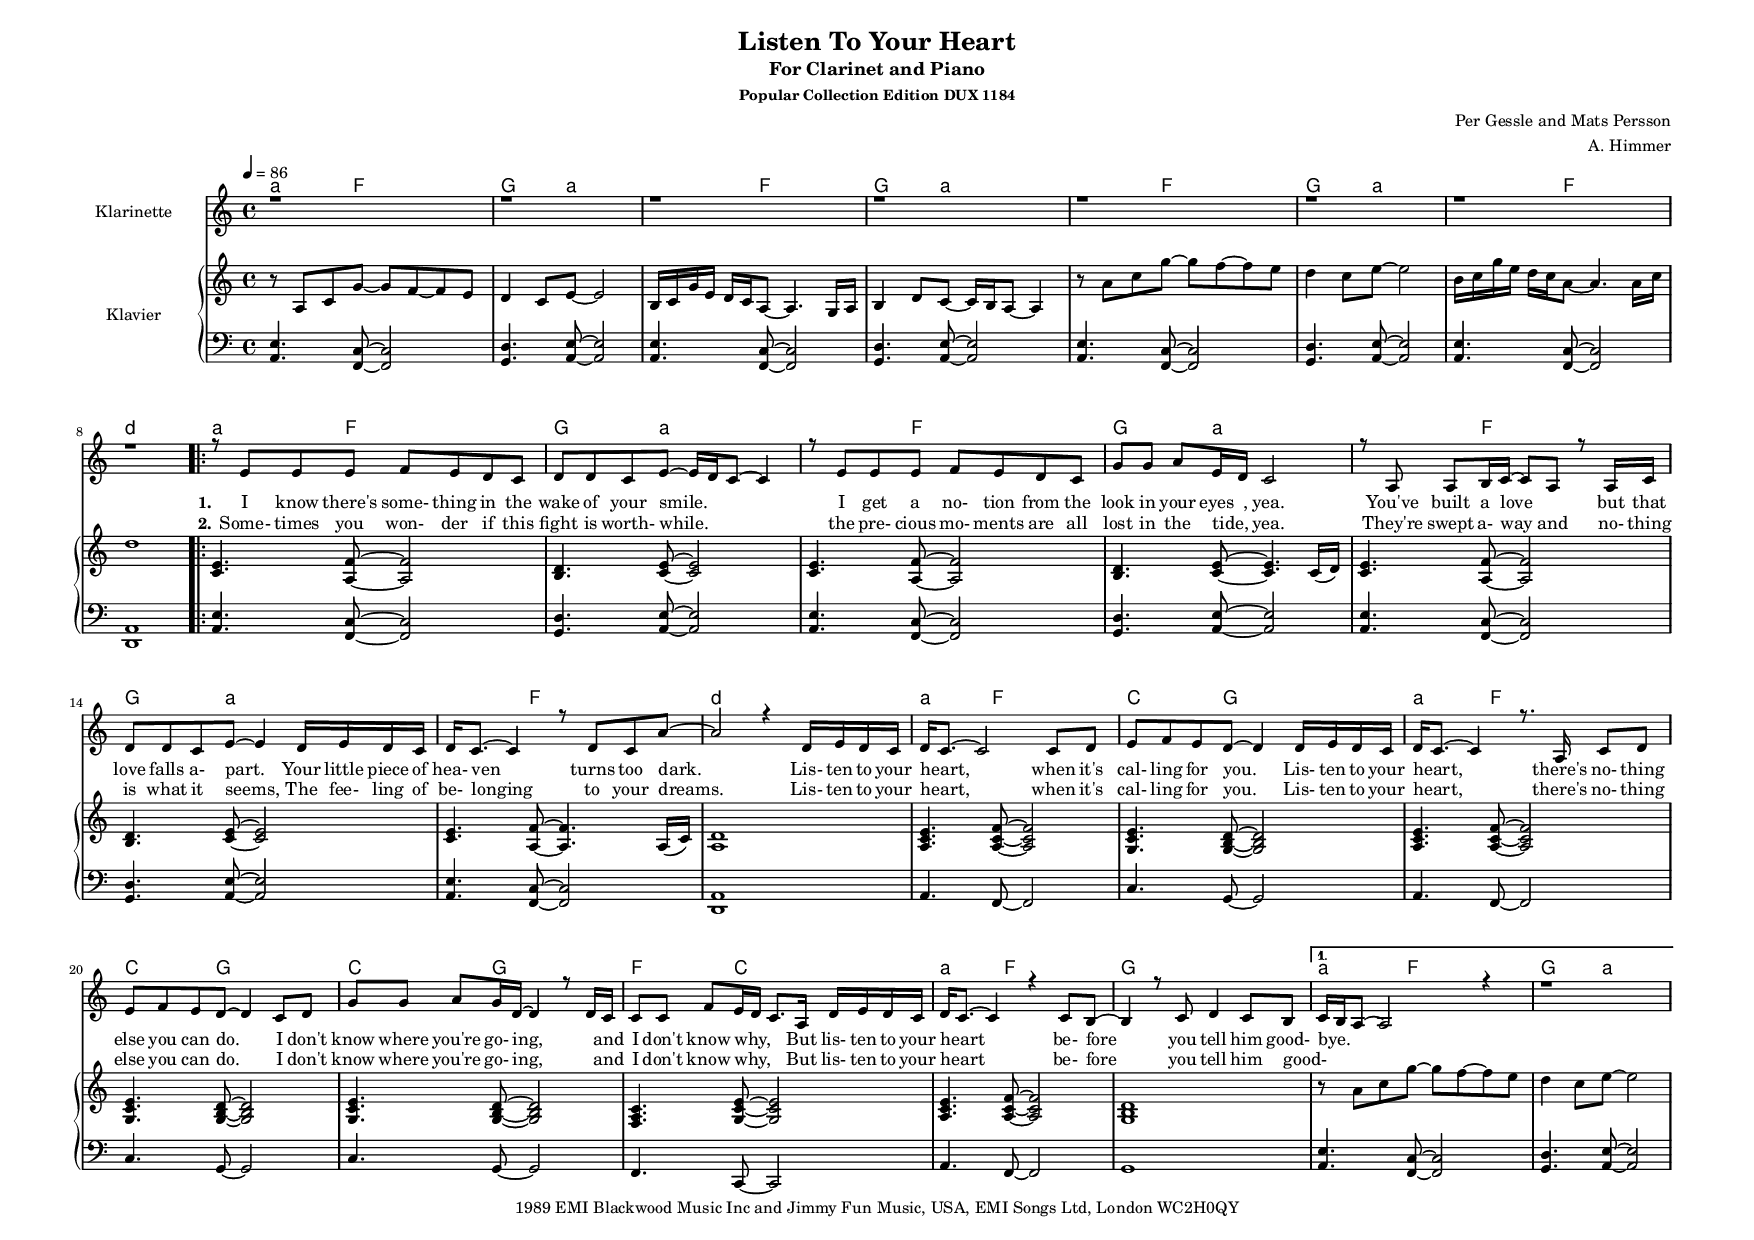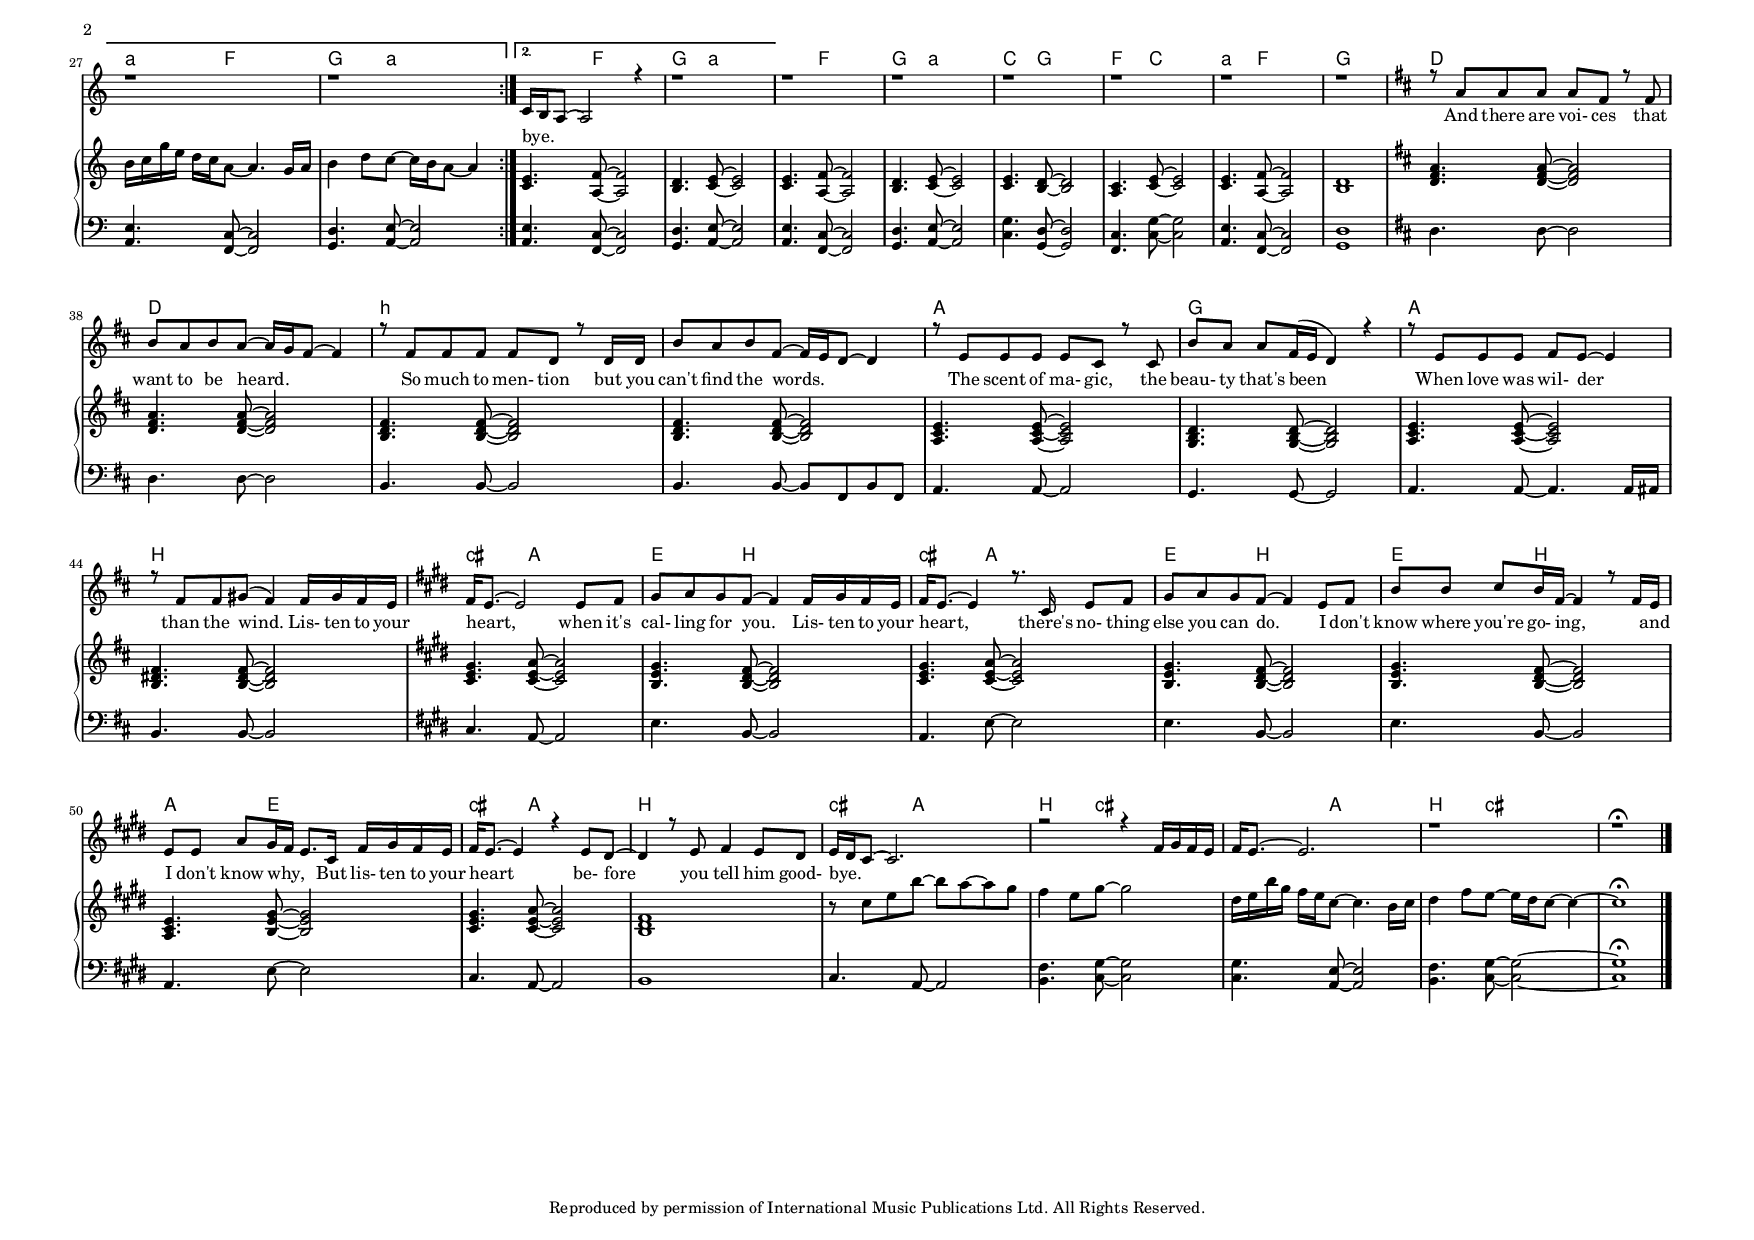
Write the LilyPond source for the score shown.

\version "2.18.2"
\include "deutsch.ly"

\header {
  title = "Listen To Your Heart"
  subtitle = "For Clarinet and Piano"
  subsubtitle = "Popular Collection Edition DUX 1184"
  composer = "Per Gessle and Mats Persson"
  arranger = "A. Himmer"
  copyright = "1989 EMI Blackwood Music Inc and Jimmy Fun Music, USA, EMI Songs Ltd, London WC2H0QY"
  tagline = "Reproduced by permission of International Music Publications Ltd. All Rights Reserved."
}

#(set-global-staff-size 14)

\paper {
  #(set-paper-size "a4landscape")
}

global = {
  \key a \minor
  \time 4/4
  \tempo 4=86
}

 
chordNames = \chordmode {
     \set majorSevenSymbol = \markup { maj7 }
       \set chordNameLowercaseMinor = ##t
         \set chordChanges = ##t %only display changes
  \global
  a4.:m f8~f2
  g4. a8:m~a2:m
   a4.:m f8~f2
  g4. a8:m~a2:m
   a4.:m f8~f2
  g4. a8:m~a2:m
   a4.:m f8~f2
  d1:m

  a4.:m f8~f2
  g4. a8:m~a2:m
   a4.:m f8~f2
  g4. a8:m~a2:m
   a4.:m f8~f2
  g4. a8:m~a2:m
   a4.:m f8~f2
  d1:m
  
  a4.:m f8~f2
  c4. g8~g2
  a4.:m f8~f2
  c4. g8~g2
  c4. g8~g2
  f4. c8~c2
  a4.:m f8~f2
  g1

   a4.:m f8~f2
  g4. a8:m~a2:m
   a4.:m f8~f2
  g4. a8:m~a2:m
   a4.:m f8~f2
  g4. a8:m~a2:m
  
  a4.:m f8~f2
  g4. a8:m~a2:m
  c4. g8~g2
  f4. c8~c2
  a4.:m f8~f2
  g1
  d
  d
  h:m
  h:m
  a
  g
  a
  h
  cis4.:m a8~a2
  e4. h8~h2
 cis4.:m a8~a2
  e4. h8~h2
   e4. h8~h2
   a4. e8~e2
   cis4.:m a8~a2
   h1
   cis4.:m a8~a2
   h4. cis8:m~cis2:m
   cis4.:m a8~a2
   h4. cis8:m~cis2:m
   cis1:m
 
}

clarinet = \relative c'' {
  \global
  %\transposition b
  r1 r1 r1 r1 r1 r1 r1 r1
  \repeat volta 2{
    r8 e, e e f e d c
    d d c e~e16 d c8~c4
    r8 e e e f e d c
    g' g a e16 d c2
    r8 a a h16 c~c8 a r a16 c
    d8 d c e~e4 d16 e d c
    d16 c8.~c4 r8 d c a'~
    a2 r4 d,16 e d c
    d16 c8.~c2 c8 d 
    e f e d~d4 d16 e d c
    d c8.~c4 r8. a16 c8 d
    e f e d~d4 c8d 
    g8 g a g16 d~d4 r8 d16 c
    c8 c f e16 d c8. a16 d e d c
    d16 c8.~c4 r4 c8 h8~
    h4 r8 c d4 c8 h}
  \alternative{
    {c16 h a8~a2 r4 r1 r1 r1}
    {c16 h a8~a2 r4 r1}
  }
  r1 r1 r1 r1 r1 r1
  \key d \major
  r8 a' a a a fis r fis
  h a h a~a16 g fis8~fis4
  r8 fis fis fis fis d r d16 d
  h'8 a8 h fis~fis16 e d8~d4
  r8 e e e e cis r cis
  h' a a fis 16( e d4) r
  r8 e e e fis e ~e4
  r8 fis fis gis (fis4) fis 16 gis fis e
  \key cis \minor 
  fis16 e8.~e2 e8 fis
  gis a gis fis~fis4 fis16 gis fis e
  fis e8.~e4 r8. cis16 e8 fis 
  gis a gis fis~fis4 e8 fis 
  h h cis h16 fis~fis4 r8 fis16 e
  e8 e a gis16 fis e8. cis16 fis gis fis e
  fis e8.~e4 r e8 dis~
  dis4 r8 e fis4 e8 dis
  e16 dis cis8~cis2. 
  r2 r4 fis16 gis fis e 
  fis e8.~e2.
  r1 r1\fermata\bar "|."
  
}
  


right = \relative c' {
  \global
  
  r8 a c g'~g f~f e
  d4 c8 e~e2
  h16 c g'e d c a8~a4. g16 a 
  h4 d8 c~c16 h a8~a4
  r8 a' c g'~g f~f e
  d4 c8 e~e2
  h16 c g' e d c a8~a4. a16 c
  d1
  <c, e>4. <f a,>8~<f a,>2
   <h, d>4. <e c>8~<e c>2
    <c e>4. <f a,>8~<f a,>2
     <h, d>4. <e c>8~<e c>4. c16 (d)
     <c e>4. <f a,>8~<f a,>2
   <h, d>4. <e c>8~<e c>2
    <c e>4. <f a,>8~<f a,>4. a,16 (c)
    <d a>1
    <a c e>4. <a c f>8~<a c f>2
     <g c e>4. <g h d>8~<g h d>2
    <a c e>4. <a c f>8~<a c f>2
    <g c e>4. <g h d>8~<g h d>2
    <g c e>4. <g h d>8~<g h d>2
    <f a c>4. <g c e>8~<g c e>2
    <a c e>4. <a c f>8~<a c f>2
    <g h d>1
    r8 a' c g'~g f~f e
     d4 c8 e~e2
  h16 c g' e d c a8~a4. g16 a
  h4 d8 c~c16 h a8~a4
   <c, e>4. <f a,>8~<f a,>2
   <h, d>4. <e c>8~<e c>2
   <c e>4. <a f'>8~<a f'>2
   <h d>4. <c e>8~<c e>2
   <c e>4. <h d>8~<h d>2
   <a c>4. <c e>8~<c e>2
     <c e>4. <a f'>8~<a f'>2
     <h d>1
     \key d \major
     <d fis a>4. <d fis a>8~<d fis a>2
     <d fis a>4. <d fis a>8~<d fis a>2
     <h d fis>4. <h d fis>8~<h d fis>2
     <h d fis>4. <h d fis>8~<h d fis>2
    <a cis e>4. <a cis e>8~<a cis e>2
     <g h d>4. <g h d>8~<g h d>2
     <a cis e>4. <a cis e>8~<a cis e>2
     <h dis fis>4. <h dis fis>8~<h dis fis>2
  \key cis \minor
  <cis e gis>4. <cis e a>8~<cis e a>2
   <h e gis>4. <h dis fis>8~<h dis fis>2
  <cis e gis>4. <cis e a>8~<cis e a>2
   <h e gis>4. <h dis fis>8~<h dis fis>2
  <h e gis>4. <h dis fis>8~<h dis fis>2
   <a cis e>4. <h e gis>8~<h e gis>2
    <cis e gis>4. <cis e a>8~<cis e a>2
 <h dis fis>1
  r8 cis' e h'~h a~a gis
  fis4 e 8 gis~gis2 
  dis16 e h' gis fis16 e cis8~cis4. h16 cis
  dis4 fis8 e~e16 dis cis8~cis4~cis1\fermata
 
}

left = \relative c {
  \global
  <e a,>4. <c f,>8~<c f,>2
  <d g,>4. <e a,>8~<e a,>2
   <e a,>4. <c f,>8~<c f,>2
  <d g,>4. <e a,>8~<e a,>2
   <e a,>4. <c f,>8~<c f,>2
  <d g,>4. <e a,>8~<e a,>2
  <e a,>4. <c f,>8~<c f,>2
  <a d,>1
  <e' a,>4. <c f,>8~<c f,>2
  <d g,>4. <e a,>8~<e a,>2
   <e a,>4. <c f,>8~<c f,>2
  <d g,>4. <e a,>8~<e a,>2
   <e a,>4. <c f,>8~<c f,>2
  <d g,>4. <e a,>8~<e a,>2
  <e a,>4. <c f,>8~<c f,>2
  <a d,>1
  a4. f8~f2
  c'4. g8~g2
  a4. f8~f2
  c'4. g8~g2
  c4. g8~g2
  f4. c8~c2
   a'4. f8~f2
   g1
  
    <e' a,>4. <c f,>8~<c f,>2
  <d g,>4. <e a,>8~<e a,>2
   <e a,>4. <c f,>8~<c f,>2
  <d g,>4. <e a,>8~<e a,>2
   <e a,>4. <c f,>8~<c f,>2
  <d g,>4. <e a,>8~<e a,>2
 
   <e a,>4. <c f,>8~<c f,>2
  <d g,>4. <e a,>8~<e a,>2
  <g c,>4. <d g,>8~<d g,>2
   <c f,>4. <g' c,>8~<g c,>2
   <e a,>4. <c f,>8~<c f,>2
   <d g,>1
    \key d \major
   d4. d8 ~ d2
  d4. d8 ~ d2
  h4. h8 ~ h2
  h4. h8 ~ h fis h fis
  a4. a8 ~ a2
  g4. g8 ~ g2
  a4. a8 ~a4. a16 ais
  h4. h8 ~ h2
 \key cis \minor
   cis4. a8 ~ a2
    e'4. h8 ~ h2
     a4. e'8 ~ e2
      e4. h8 ~ h2
    e4. h8 ~ h2
    a4. e'8 ~ e2
      cis4. a8 ~ a2
      h1
       cis4. a8 ~ a2
       <fis' h,>4. <gis cis,>8~<gis cis,>2
       <gis cis,>4. <e a,>8~<e a,>2
       <fis h,>4. <gis cis,>8~<gis cis,>2~
      <gis cis,>1\fermata
}

verseOne = \lyricmode {
  \set stanza = "1."
  I know there's "some-" thing in the wake of your smile. _ _
  I get a "no-" tion from the look in your eyes _, yea. 
  You've built a love _ but that love falls "a-" part.
  Your little piece of "hea-" ven turns too dark.
  
  "Lis-" ten to your heart, _ when it's "cal-" ling for you.
   "Lis-" ten to your heart, _ there's "no-" thing else you can do. 
   I don't know where you're "go-" ing, _ and I don't know why, _ _
   But "lis-" ten to your heart _ "be-" fore you tell him "good-" bye. _ _
  
  _ _ _ 
  And there are "voi-" ces that want to be heard. _  _ 
  So much to "men-" tion but you can't find the words. _ _
  The scent of "ma-" gic,
  the "beau-" ty that's been
  When love was "wil-" der than the wind.
  
   "Lis-" ten to your heart, _ when it's "cal-" ling for you.
   "Lis-" ten to your heart, _ there's "no-" thing else you can do. 
   I don't know where you're "go-" ing, _ and I don't know why, _ _
   But "lis-" ten to your heart _ "be-" fore you tell him "good-" bye. _ _
  
}

verseTwo = \lyricmode {
  \set stanza = "2."
  "Some-" times you "won-" der if this fight is "worth-" while. _ _
  the "pre-" cious "mo-" ments are all lost in the tide, _ yea.
  They're swept "a-" way and "no-" thing is what it seems,
  The "fee-" ling of "be-" longing to your dreams.
  
   "Lis-" ten to your heart, _ when it's "cal-" ling for you.
   "Lis-" ten to your heart, _ there's "no-" thing else you can do. 
   I don't know where you're "go-" ing, _ and I don't know why, _ _
   But "lis-" ten to your heart _ "be-" fore you tell him "good-" _ _ _ bye. _ _
  
  
}

clarinetPart = \new Staff \with {
  instrumentName = "Klarinette"
  midiInstrument = "clarinet"
}<< 
   \new Voice = "clarinet" { \voiceOne \clarinet}
>>

pianoPart = \new PianoStaff \with {
  instrumentName = "Klavier"
} <<
  \new Staff = "right" \with {
    midiInstrument = "acoustic grand"
  } \right
  \new Staff = "left" \with {
    midiInstrument = "acoustic grand"
  } { \clef bass \left }
>>

\score {
  <<
    \new ChordNames \chordNames
    \clarinetPart
    \new Lyrics \with {
    \override VerticalAxisGroup #'staff-affinity = #CENTER
  } \lyricsto "clarinet" \verseOne
  \new Lyrics \with {
    \override VerticalAxisGroup #'staff-affinity = #CENTER
  } \lyricsto "clarinet" \verseTwo
    \pianoPart
  >>
  \layout { }
  \midi { }
}
